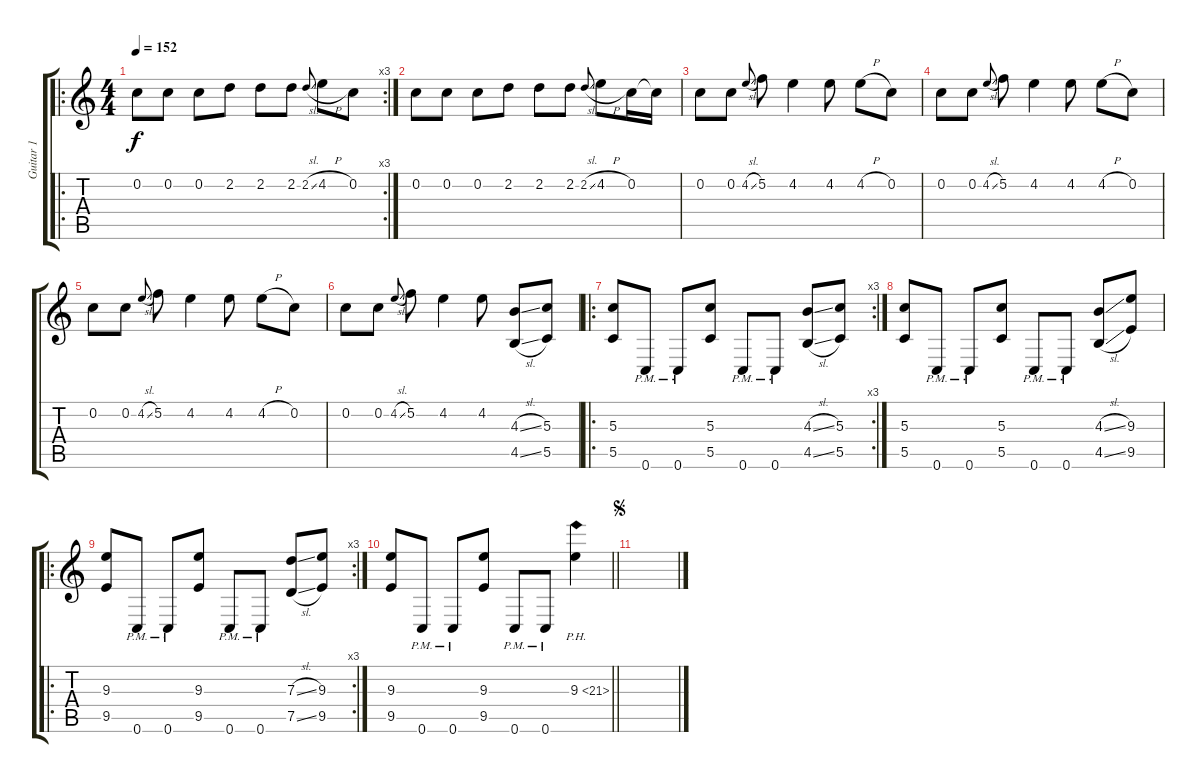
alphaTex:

\track ("Guitar 1" "Guitar 1") {instrument overdrivenguitar}
\staff {score tabs}
\tuning (E4 C4 G3 C3 G2 C2) {hide}
\ro
\rc 3
\ts (4 4)
\tempo 152
\clef g2
\ks c
0.2.8{dy f instrument overdrivenguitar} 0.2.8 0.2.8 2.2.8 2.2.8 2.2.8 2.2{sl}.8{gr onbeat} 4.2{h}.8 0.2.8 |
0.2.8 0.2.8 0.2.8 2.2.8 2.2.8 2.2.8 2.2{sl}.8{gr onbeat} 4.2{h}.8 0.2.16 0.2{t}.16 |
0.2.8 0.2.8 4.2{sl}.8{gr onbeat} 5.2.8 4.2.4 4.2.8 4.2{h}.8 0.2.8 |
0.2.8 0.2.8 4.2{sl}.8{gr onbeat} 5.2.8 4.2.4 4.2.8 4.2{h}.8 0.2.8 |
0.2.8 0.2.8 4.2{sl}.8{gr onbeat} 5.2.8 4.2.4 4.2.8 4.2{h}.8 0.2.8 |
0.2.8 0.2.8 4.2{sl}.8{gr onbeat} 5.2.8 4.2.4 4.2.8 (4.3{sl} 4.5{sl}).8 (5.3 5.5).8 |
\ro
\rc 3
(5.3 5.5).8 0.6{pm}.8 0.6{pm}.8 (5.3 5.5).8 0.6{pm}.8 0.6{pm}.8 (4.3{sl} 4.5{sl}).8 (5.3 5.5).8 |
(5.3 5.5).8 0.6{pm}.8 0.6{pm}.8 (5.3 5.5).8 0.6{pm}.8 0.6{pm}.8 (4.3{sl} 4.5{sl}).8 (9.3 9.5).8 |
\ro
\rc 3
(9.3 9.5).8 0.6{pm}.8 0.6{pm}.8 (9.3 9.5).8 0.6{pm}.8 0.6{pm}.8 (7.3{sl} 7.5{sl}).8 (9.3 9.5).8 |
\barLineRight lightlight
(9.3 9.5).8 0.6{pm}.8 0.6{pm}.8 (9.3 9.5).8 0.6{pm}.8 0.6{pm}.8 9.3{ph 12}.4 |
\jump segno
